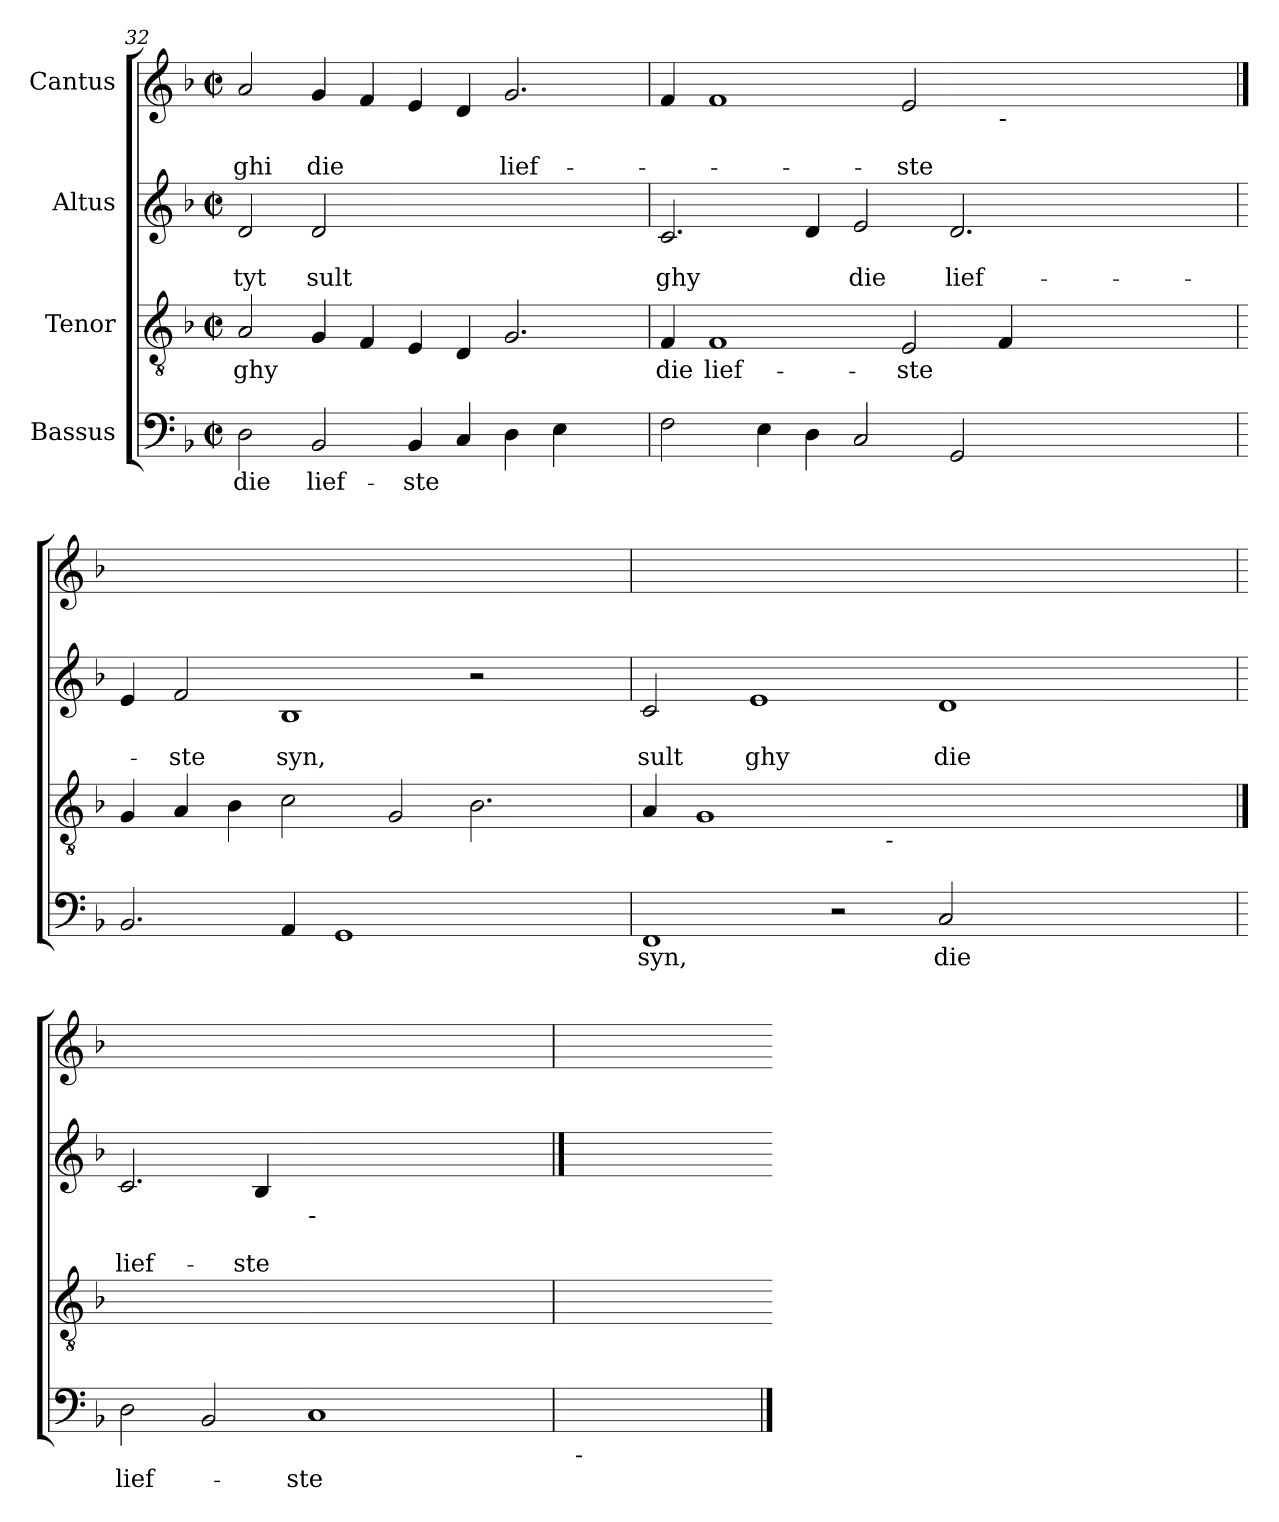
**kern	**text	**kern	**text	**kern	**text	**text	**kern	**text	**text
*part4	*part4	*part3	*part3	*part2	*part2	*part2	*part1	*part1	*part1
*staff4	*staff4	*staff3	*staff3	*staff2	*staff2	*staff2	*staff1	*staff1	*staff1
*I"Bassus	*	*I"Tenor	*	*I"Altus	*	*	*I"Cantus	*	*
!!LO:LB:g=z
*clefF4	*	*clefGv2	*	*clefG2	*	*	*clefG2	*	*
*k[b-]	*	*k[b-]	*	*k[b-]	*	*	*k[b-]	*	*
*F:	*	*F:	*	*F:	*	*	*F:	*	*
*M4/2	*	*M4/2	*	*M4/2	*	*	*M4/2	*	*
*met(c|)	*	*met(c|)	*	*met(c|)	*	*	*met(c|)	*	*
=32	=32	=32	=32	=32	=32	=32	=32	=32	=32
!	!LO:LY:b	!	!LO:LY:b	!	!	!LO:LY:b	!	!	!LO:LY:b
2D	die	2A	ghy	2d	.	-tyt	2a	.	ghi
!	!LO:LY:b	!	!	!	!	!LO:LY:b	!	!	!LO:LY:b
2BB-	lief-	4G	.	2d	.	sult	4g	.	die
.	.	4F	.	.	.	.	4f	.	.
!	!LO:LY:b	!	!	!	!	!	!	!	!
4BB-	-ste	4E	.	1ryy	.	.	4e	.	.
4C	.	4D	.	.	.	.	4d	.	.
!	!	!	!	!	!	!	!	!	!LO:LY:b
4D	.	2.G	.	.	.	.	2.g	.	lief-
4E	.	.	.	.	.	.	.	.	.
4ryy	.	.	.	4ryy	.	.	.	.	.
!!LO:LB:g=z
=33	=33	=33	=33	=33	=33	=33	=33	=33	=33
!	!	!	!LO:LY:b	!	!	!LO:LY:b	!	!	!
2F	.	4F	die	2.c	.	ghy	4f	.	.
!	!	!	!LO:LY:b	!	!	!	!	!	!
.	.	1F	lief-	.	.	.	1f	.	.
4E	.	.	.	.	.	.	.	.	.
4D	.	.	.	4d	.	.	.	.	.
!	!	!	!	!	!	!LO:LY:b	!	!	!
2C	.	.	.	2e	.	die	.	.	.
!	!	!	!LO:LY:b	!	!	!	!	!	!LO:LY:b
.	.	2E	-ste	.	.	.	2e	.	-ste
!	!	!	!	!	!	!LO:LY:b	!	!	!
2GG	.	.	.	2.d	.	lief-	.	.	.
!	!	!	!	!	!	!	!LO:TX:b:t=-	!	!
!	!	!	!	!	!	!	!	!	!LO:LY:b
.	.	4F	.	.	.	.	0fyy	.	syn.
1..ryy	.	1..ryy	.	.	.	.	.	.	.
.	.	.	.	1.ryy	.	.	.	.	.
=	==	=	==	=	==	==	==	==	==
2.BB-	.	4G	.	4e	.	.	0ryy	.	.
!	!	!	!	!	!	!LO:LY:b	!	!	!
.	.	4A	.	2f	.	-ste	.	.	.
.	.	4B-	.	.	.	.	.	.	.
!	!	!	!	!	!	!LO:LY:b	!	!	!
4AA	.	2c	.	1B-	.	syn,	.	.	.
1GG	.	.	.	.	.	.	.	.	.
.	.	2G	.	.	.	.	.	.	.
.	.	2.B-	.	2r	.	.	.	.	.
2ryy	.	.	.	.	.	.	2ryy	.	.
.	.	.	.	4ryy	.	.	.	.	.
=	=	=	=	=	=	=	=	=	=
!	!LO:LY:b	!	!	!	!	!LO:LY:b	!	!	!
1FF	syn,	4A	.	2c	.	sult	0ryy	.	.
.	.	1G	.	.	.	.	.	.	.
!	!	!	!	!	!	!LO:LY:b	!	!	!
.	.	.	.	1e	.	ghy	.	.	.
2r	.	.	.	.	.	.	.	.	.
!	!	!LO:TX:b:t=-	!	!	!	!	!	!	!
!	!	!	!LO:LY:b	!	!	!	!	!	!
.	.	0Fyy	syn.	.	.	.	.	.	.
!	!LO:LY:b	!	!	!	!	!LO:LY:b	!	!	!
2C	die	.	.	1d	.	die	.	.	.
1ryy	.	.	.	.	.	.	1ryy	.	.
.	.	.	.	2.ryy	.	.	.	.	.
4ryy	.	.	.	.	.	.	4ryy	.	.
=	=	==	=	=	=	=	=	=	=
!	!LO:LY:b	!	!	!	!	!LO:LY:b	!	!	!
2D	lief-	0ryy	.	2.c	.	lief-	0ryy	.	.
2BB-	.	.	.	.	.	.	.	.	.
!	!	!	!	!	!	!LO:LY:b	!	!	!
.	.	.	.	4B-	.	-ste	.	.	.
!	!	!	!	!LO:TX:b:t=-	!	!	!	!	!
!	!LO:LY:b	!	!	!	!	!LO:LY:b	!	!	!
1C	-ste	.	.	0Ayy	.	syn.	.	.	.
1ryy	.	1ryy	.	.	.	.	1ryy	.	.
=	=	=	=	==	=	=	=	=	=
!LO:TX:b:t=-	!	!	!	!	!	!	!	!	!
!	!LO:LY:b	!	!	!	!	!	!	!	!
0FFyy	syn.	0ryy	.	0ryy	.	.	0ryy	.	.
==	=	=	=	=	=	=	=	=	=
*-	*-	*-	*-	*-	*-	*-	*-	*-	*-
